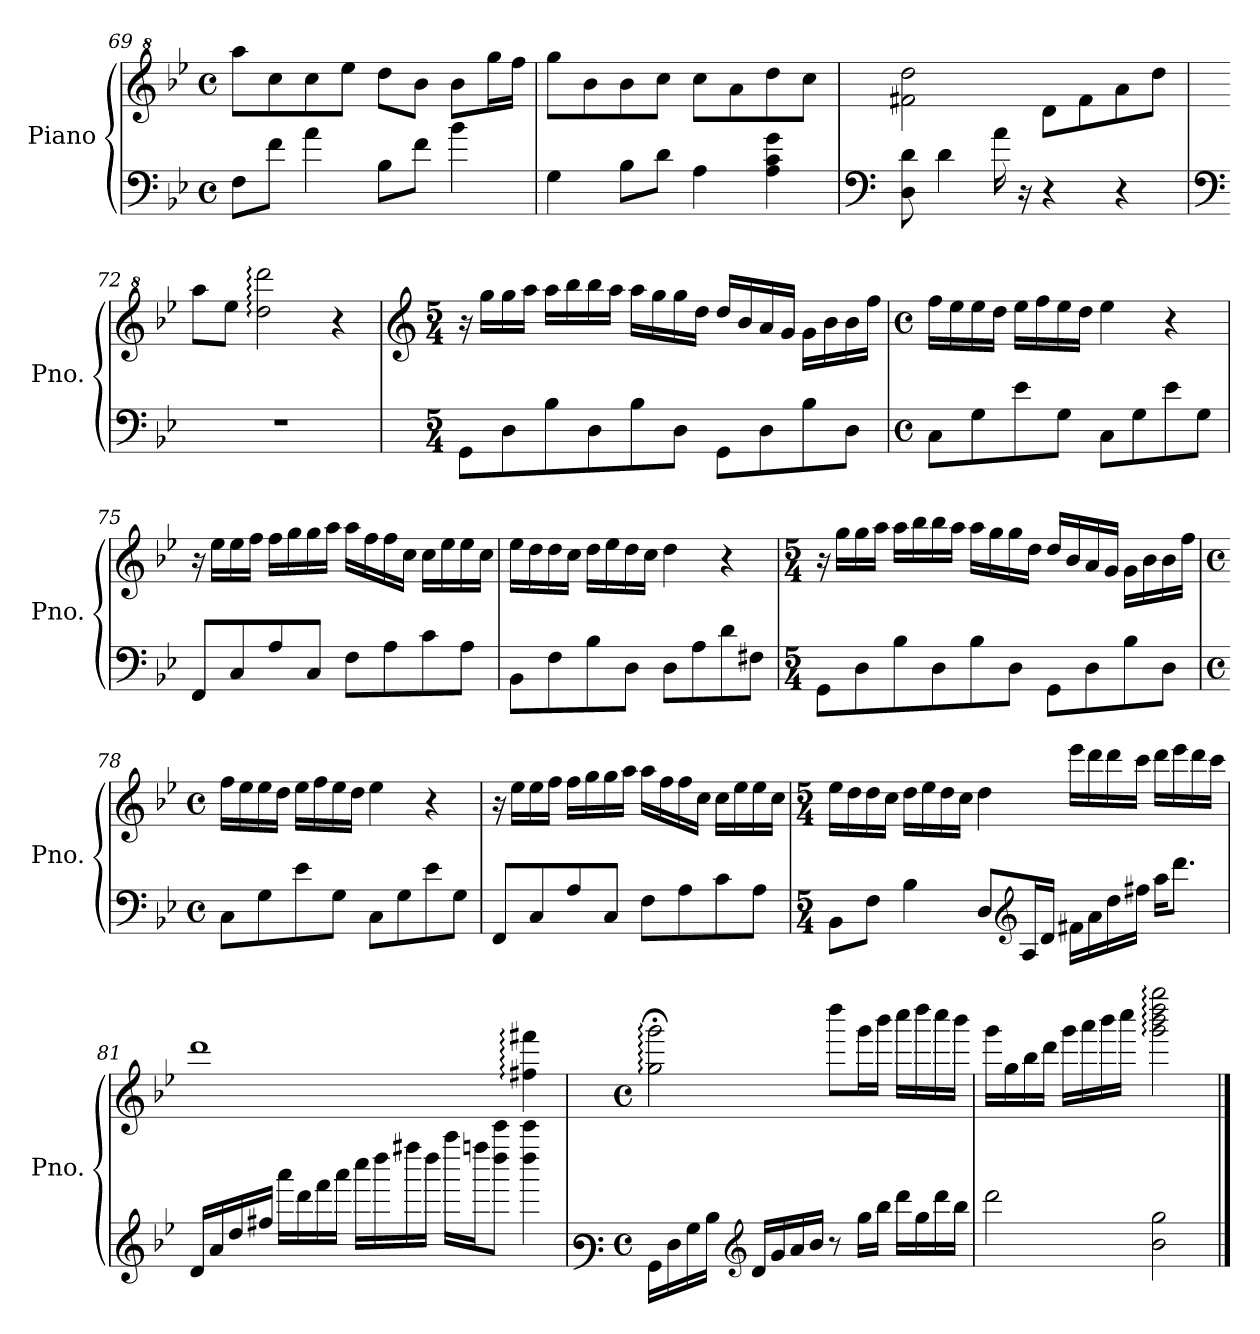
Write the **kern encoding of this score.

**kern	**kern
*part1	*part1
*staff2	*staff1
*I"Piano	*
*I'Pno.	*
*clefF4	*clefG^2
*k[b-e-]	*k[b-e-]
*M4/4	*M4/4
*met(c)	*met(c)
=69	=69
8F\L	8aaa\L
8f\J	8ccc\
4a\	8ccc\
.	8eee-\J
8B-\L	8ddd\L
8f\J	8bb-\J
4b-\	8bb-\L
.	16ggg\L
.	16fff\JJ
=70	=70
4G\	8ggg\L
.	8bb-\
8B-\L	8bb-\
8d\J	8ccc\J
4A\	8ccc\L
.	8aa\
4A\ 4c\ 4g\	8ddd\
.	8ccc\J
=71	=71
*clefF4	*
8D\ 8d\	2ff#X\ 2ddd\
4d\	.
16a\	.
16r	.
4r	8dd\L
.	8ff#\
4r	8aa\
.	8ddd\J
=72	=72
*clefF4	*
1r	8aaa\L
.	8eee-\J
.	2ddd\:: 2dddd\::
.	4r
=73	=73
*	*clefG2
*M5/4	*M5/4
8GG\L	16r
.	16gg\LL
8D\	16gg\
.	16aa\JJ
8B-\	16aa\LL
.	16bb-\
8D\	16bb-\
.	16aa\JJ
8B-\	16aa\LL
.	16gg\
8D\J	16gg\
.	16dd\JJ
8GG\L	16dd/LL
.	16b-/
8D\	16a/
.	16g/JJ
8B-\	16g\LL
.	16b-\
8D\J	16b-\
.	16ff\JJ
=74	=74
*M4/4	*M4/4
*met(c)	*met(c)
8C\L	16ff\LL
.	16ee-\
8G\	16ee-\
.	16dd\JJ
8e-\	16ee-\LL
.	16ff\
8G\J	16ee-\
.	16dd\JJ
8C\L	4ee-\
8G\	.
8e-\	4r
8G\J	.
=75	=75
8FF/L	16r
.	16ee-\LL
8C/	16ee-\
.	16ff\JJ
8A/	16ff\LL
.	16gg\
8C/J	16gg\
.	16aa\JJ
8F\L	16aa\LL
.	16ff\
8A\	16ff\
.	16cc\JJ
8c\	16cc\LL
.	16ee-\
8A\J	16ee-\
.	16cc\JJ
=76	=76
8BB-\L	16ee-\LL
.	16dd\
8F\	16dd\
.	16cc\JJ
8B-\	16dd\LL
.	16ee-\
8D\J	16dd\
.	16cc\JJ
8D\L	4dd\
8A\	.
8d\	4r
8F#X\J	.
=77	=77
*M5/4	*M5/4
8GG\L	16r
.	16gg\LL
8D\	16gg\
.	16aa\JJ
8B-\	16aa\LL
.	16bb-\
8D\	16bb-\
.	16aa\JJ
8B-\	16aa\LL
.	16gg\
8D\J	16gg\
.	16dd\JJ
8GG\L	16dd/LL
.	16b-/
8D\	16a/
.	16g/JJ
8B-\	16g\LL
.	16b-\
8D\J	16b-\
.	16ff\JJ
=78	=78
*M4/4	*M4/4
*met(c)	*met(c)
8C\L	16ff\LL
.	16ee-\
8G\	16ee-\
.	16dd\JJ
8e-\	16ee-\LL
.	16ff\
8G\J	16ee-\
.	16dd\JJ
8C\L	4ee-\
8G\	.
8e-\	4r
8G\J	.
=79	=79
8FF/L	16r
.	16ee-\LL
8C/	16ee-\
.	16ff\JJ
8A/	16ff\LL
.	16gg\
8C/J	16gg\
.	16aa\JJ
8F\L	16aa\LL
.	16ff\
8A\	16ff\
.	16cc\JJ
8c\	16cc\LL
.	16ee-\
8A\J	16ee-\
.	16cc\JJ
=80	=80
*M5/4	*M5/4
8BB-\L	16ee-\LL
.	16dd\
8F\J	16dd\
.	16cc\JJ
4B-\	16dd\LL
.	16ee-\
.	16dd\
.	16cc\JJ
8D/L	4dd\
*clefG2	*
16A/L	.
16d/JJ	.
16f#X\LL	16eee-\LL
16a\	16ddd\
16dd\	16ddd\
16ff#X\JJ	16ccc\JJ
16aa\KL	16ddd\LL
8.ddd\J	16eee-\
.	16ddd\
.	16ccc\JJ
=81	=81
16d/LL	1ddd
16a/	.
16dd/	.
16ff#X/JJ	.
16aaa\LL	.
16ddd\	.
16fff\	.
16aaa\JJ	.
16cccc\LL	.
16dddd\	.
16ffff#X\	.
16dddd\JJ	.
16aaaa\LL	.
16ffffn\J	.
8dddd\ 8ccccc\J	.
4dddd\ 4ccccc\	4ff#X\:: 4fff#X\::
=82	=82
*clefF3	*
*M4/4	*M4/4
*met(c)	*met(c)
16BB-\LL	2gg\::;< 2ggg\::;<
16F\	.
16B-\	.
16d\JJ	.
*clefG2	*
16d/LL	.
16g/	.
16a/	.
16b-/JJ	.
8r	8dddd\L
16gg\LL	16ggg\L
16bb-\JJ	16bbb-\JJ
16ddd\LL	16cccc\LL
16gg\	16dddd\
16ddd\	16cccc\
16bb-\JJ	16bbb-\JJ
=83	=83
2ddd\	16ggg\LL
.	16gg\
.	16bb-\
.	16ddd\JJ
.	16ggg\LL
.	16aaa\
.	16bbb-\
.	16cccc\JJ
2b-\ 2gg\	2ggg\:: 2bbb-\:: 2dddd\:: 2gggg\::
==	==
*-	*-
